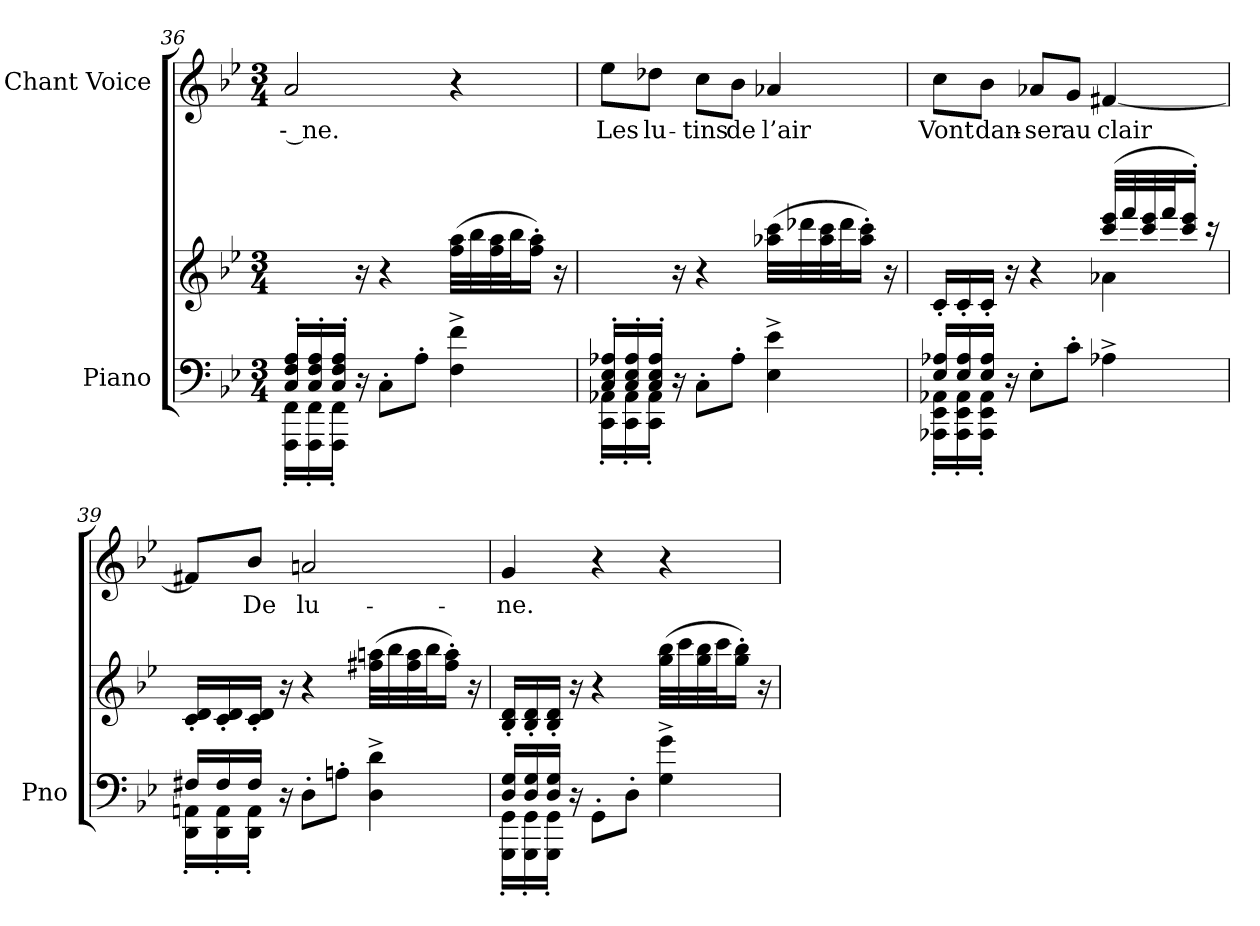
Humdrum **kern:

**kern	**kern	**kern	**text
*part2	*part2	*part1	*part1
*staff3	*staff2	*staff1	*staff1
*I"Piano	*	*I"Chant Voice	*
*I'Pno	*	*	*
*clefF4	*clefG2	*clefG2	*
*k[b-e-]	*k[b-e-]	*k[b-e-]	*
*M3/4	*M3/4	*M3/4	*
=36	=36	=36	=36
*^	*	*	*
16C/'> 16F/'> 16A/'>LL	16FFF\'< 16FF\'<LL	8.ryy	2a/	-- ne.
16C/'> 16F/'> 16A/'>	16FFF\'< 16FF\'<	.	.	.
16C/'> 16F/'> 16A/'>JJ	16FFF\'< 16FF\'<JJ	.	.	.
2ryy	16r	16r	.	.
.	8C'\L	4r	.	.
.	8A'\J	.	.	.
.	4F\^< 4f\^<	(32ff\ 32aa\LLL	4r	.
.	.	32bb-\	.	.
.	.	32ff\ 32aa\	.	.
.	.	32bb-\J	.	.
.	.	16ff\' 16aa\'JJ)	.	.
16ryy	.	16r	.	.
=37	=37	=37	=37	=37
16C/'> 16E-/'> 16A-X/'>LL	16CC\'< 16AA-X\'<LL	8.ryy	8ee-\L	Les
16C/'> 16E-/'> 16A-/'>	16CC\'< 16AA-\'<	.	.	.
16C/'> 16E-/'> 16A-/'>JJ	16CC\'< 16AA-\'<JJ	.	8dd-X\J	lu-
2ryy	16r	16r	.	.
.	8C'\L	4r	8cc\L	-tins
.	8A-'\J	.	8b-\J	de
.	4E-\^< 4e-\^<	(32aa-X\ 32ccc\LLL	4a-X/	l’air
.	.	32ddd-X\	.	.
.	.	32aa-\ 32ccc\	.	.
.	.	32ddd-\J	.	.
.	.	16aa-\' 16ccc\'JJ)	.	.
16ryy	.	16r	.	.
=38	=38	=38	=38	=38
*	*	*^	*	*
16E-/ 16A-X/LL	16AAA-X\' 16EE-\' 16AA-X\'LL	16c'>/LL	2ryy	8cc\L	Vont
16E-/ 16A-/	16AAA-\' 16EE-\' 16AA-\'	16c'>/	.	.	.
16E-/ 16A-/JJ	16AAA-\' 16EE-\' 16AA-\'JJ	16c'>/JJ	.	8b-\J	dan-
16ryy	16r	16r	.	.	.
4ryy	8E-'>\L	4r	.	8a-X/L	-ser
.	8c'>\J	.	.	8g/J	au
4ryy	4A-X^\	(<32ccc/ 32eee-/LLL	4a-X\	[4f#X/	clair
.	.	32fff/	.	.	.
.	.	32ccc/ 32eee-/	.	.	.
.	.	32fff/J	.	.	.
.	.	16ccc/'< 16eee-/'<JJ)	.	.	.
.	.	16r	.	.	.
*	*	*v	*v	*	*
=39	=39	=39	=39	=39
16F#X/LL	16DD\' 16AAn\'LL	16c/'> 16d/'>LL	8f#X/L]	.
16F#/	16DD\' 16AA\'	16c/'> 16d/'>	.	.
16F#/JJ	16DD\' 16AA\'JJ	16c/'> 16d/'>JJ	8b-/J	De
16ryy	16r	16r	.	.
4ryy	8D'>\L	4r	2an/	lu-
.	8An'>\J	.	.	.
4ryy	4D\^ 4d\^	(32ff#X\ 32aan\LLL	.	.
.	.	32bb-\	.	.
.	.	32ff#\ 32aa\	.	.
.	.	32bb-\J	.	.
.	.	16ff#\' 16aa\'JJ)	.	.
.	.	16r	.	.
=40	=40	=40	=40	=40
16D/ 16G/LL	16GGG\' 16GG\'LL	16B-/'> 16d/'>LL	4g/	-ne.
16D/ 16G/	16GGG\' 16GG\'	16B-/'> 16d/'>	.	.
16D/ 16G/JJ	16GGG\' 16GG\'JJ	16B-/'> 16d/'>JJ	.	.
16ryy	16r	16r	.	.
4ryy	8GG'>\L	4r	4r	.
.	8D'>\J	.	.	.
4ryy	4G\^ 4g\^	(32gg\ 32bb-\LLL	4r	.
.	.	32ccc\	.	.
.	.	32gg\ 32bb-\	.	.
.	.	32ccc\J	.	.
.	.	16gg\' 16bb-\'JJ)	.	.
.	.	16r	.	.
*v	*v	*	*	*
=	=	=	=
*-	*-	*-	*-
